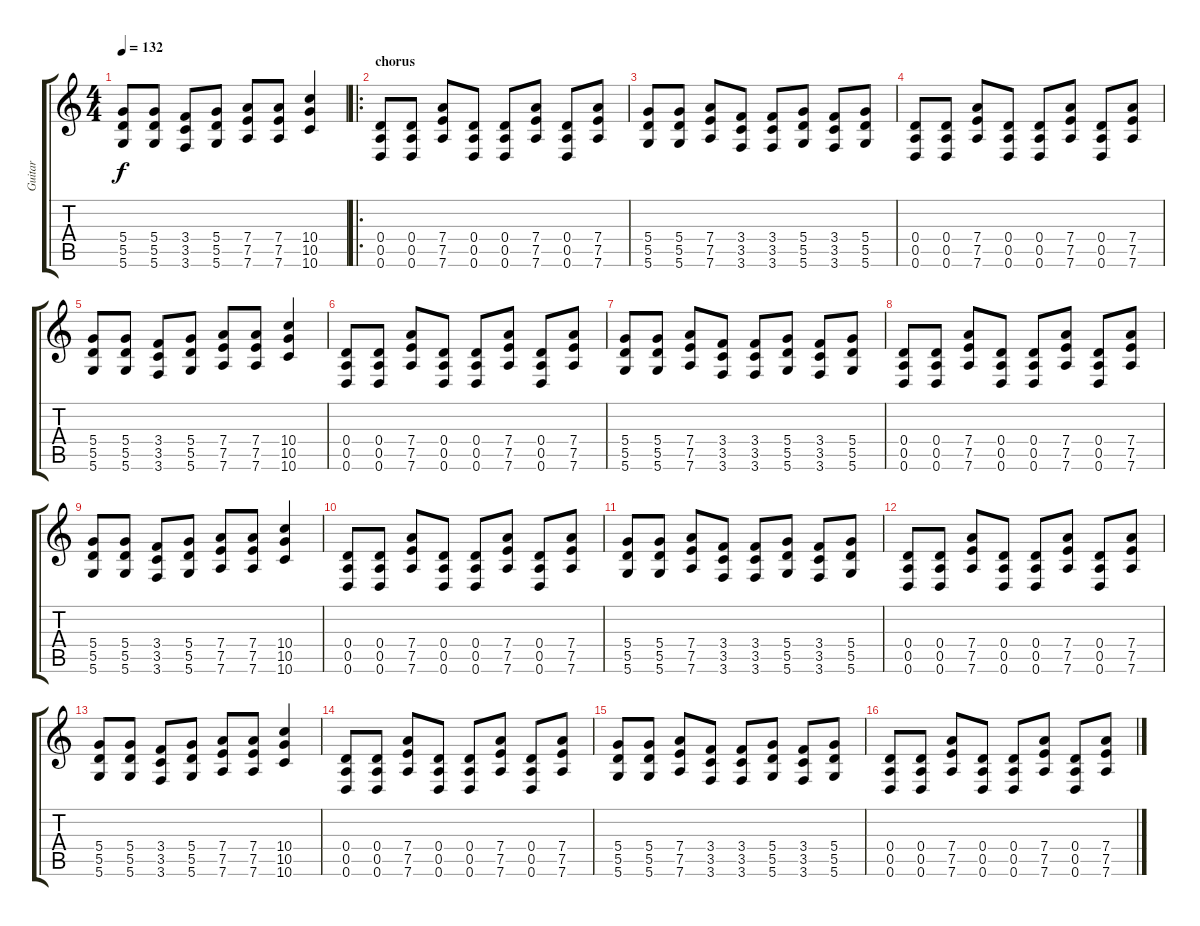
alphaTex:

\track ("Guitar" "Guitar") {instrument distortionguitar}
\staff {score tabs}
\tuning (E4 B3 G3 D3 A2 D2) {hide}
\ts (4 4)
\tempo 132
\clef g2
\ks c
(5.4 5.5 5.6).8{dy f} (5.4 5.5 5.6).8 (3.4 3.5 3.6).8 (5.4 5.5 5.6).8 (7.4 7.5 7.6).8 (7.4 7.5 7.6).8 (10.4 10.5 10.6).4 |
\ro
\section ("" "chorus")
(0.4 0.5 0.6).8 (0.4 0.5 0.6).8 (7.4 7.5 7.6).8 (0.4 0.5 0.6).8 (0.4 0.5 0.6).8 (7.4 7.5 7.6).8 (0.4 0.5 0.6).8 (7.4 7.5 7.6).8 |
(5.4 5.5 5.6).8 (5.4 5.5 5.6).8 (7.4 7.5 7.6).8 (3.4 3.5 3.6).8 (3.4 3.5 3.6).8 (5.4 5.5 5.6).8 (3.4 3.5 3.6).8 (5.4 5.5 5.6).8 |
(0.4 0.5 0.6).8 (0.4 0.5 0.6).8 (7.4 7.5 7.6).8 (0.4 0.5 0.6).8 (0.4 0.5 0.6).8 (7.4 7.5 7.6).8 (0.4 0.5 0.6).8 (7.4 7.5 7.6).8 |
(5.4 5.5 5.6).8 (5.4 5.5 5.6).8 (3.4 3.5 3.6).8 (5.4 5.5 5.6).8 (7.4 7.5 7.6).8 (7.4 7.5 7.6).8 (10.4 10.5 10.6).4 |
(0.4 0.5 0.6).8 (0.4 0.5 0.6).8 (7.4 7.5 7.6).8 (0.4 0.5 0.6).8 (0.4 0.5 0.6).8 (7.4 7.5 7.6).8 (0.4 0.5 0.6).8 (7.4 7.5 7.6).8 |
(5.4 5.5 5.6).8 (5.4 5.5 5.6).8 (7.4 7.5 7.6).8 (3.4 3.5 3.6).8 (3.4 3.5 3.6).8 (5.4 5.5 5.6).8 (3.4 3.5 3.6).8 (5.4 5.5 5.6).8 |
(0.4 0.5 0.6).8 (0.4 0.5 0.6).8 (7.4 7.5 7.6).8 (0.4 0.5 0.6).8 (0.4 0.5 0.6).8 (7.4 7.5 7.6).8 (0.4 0.5 0.6).8 (7.4 7.5 7.6).8 |
(5.4 5.5 5.6).8 (5.4 5.5 5.6).8 (3.4 3.5 3.6).8 (5.4 5.5 5.6).8 (7.4 7.5 7.6).8 (7.4 7.5 7.6).8 (10.4 10.5 10.6).4 |
(0.4 0.5 0.6).8 (0.4 0.5 0.6).8 (7.4 7.5 7.6).8 (0.4 0.5 0.6).8 (0.4 0.5 0.6).8 (7.4 7.5 7.6).8 (0.4 0.5 0.6).8 (7.4 7.5 7.6).8 |
(5.4 5.5 5.6).8 (5.4 5.5 5.6).8 (7.4 7.5 7.6).8 (3.4 3.5 3.6).8 (3.4 3.5 3.6).8 (5.4 5.5 5.6).8 (3.4 3.5 3.6).8 (5.4 5.5 5.6).8 |
(0.4 0.5 0.6).8 (0.4 0.5 0.6).8 (7.4 7.5 7.6).8 (0.4 0.5 0.6).8 (0.4 0.5 0.6).8 (7.4 7.5 7.6).8 (0.4 0.5 0.6).8 (7.4 7.5 7.6).8 |
(5.4 5.5 5.6).8 (5.4 5.5 5.6).8 (3.4 3.5 3.6).8 (5.4 5.5 5.6).8 (7.4 7.5 7.6).8 (7.4 7.5 7.6).8 (10.4 10.5 10.6).4 |
(0.4 0.5 0.6).8 (0.4 0.5 0.6).8 (7.4 7.5 7.6).8 (0.4 0.5 0.6).8 (0.4 0.5 0.6).8 (7.4 7.5 7.6).8 (0.4 0.5 0.6).8 (7.4 7.5 7.6).8 |
(5.4 5.5 5.6).8 (5.4 5.5 5.6).8 (7.4 7.5 7.6).8 (3.4 3.5 3.6).8 (3.4 3.5 3.6).8 (5.4 5.5 5.6).8 (3.4 3.5 3.6).8 (5.4 5.5 5.6).8 |
(0.4 0.5 0.6).8 (0.4 0.5 0.6).8 (7.4 7.5 7.6).8 (0.4 0.5 0.6).8 (0.4 0.5 0.6).8 (7.4 7.5 7.6).8 (0.4 0.5 0.6).8 (7.4 7.5 7.6).8
